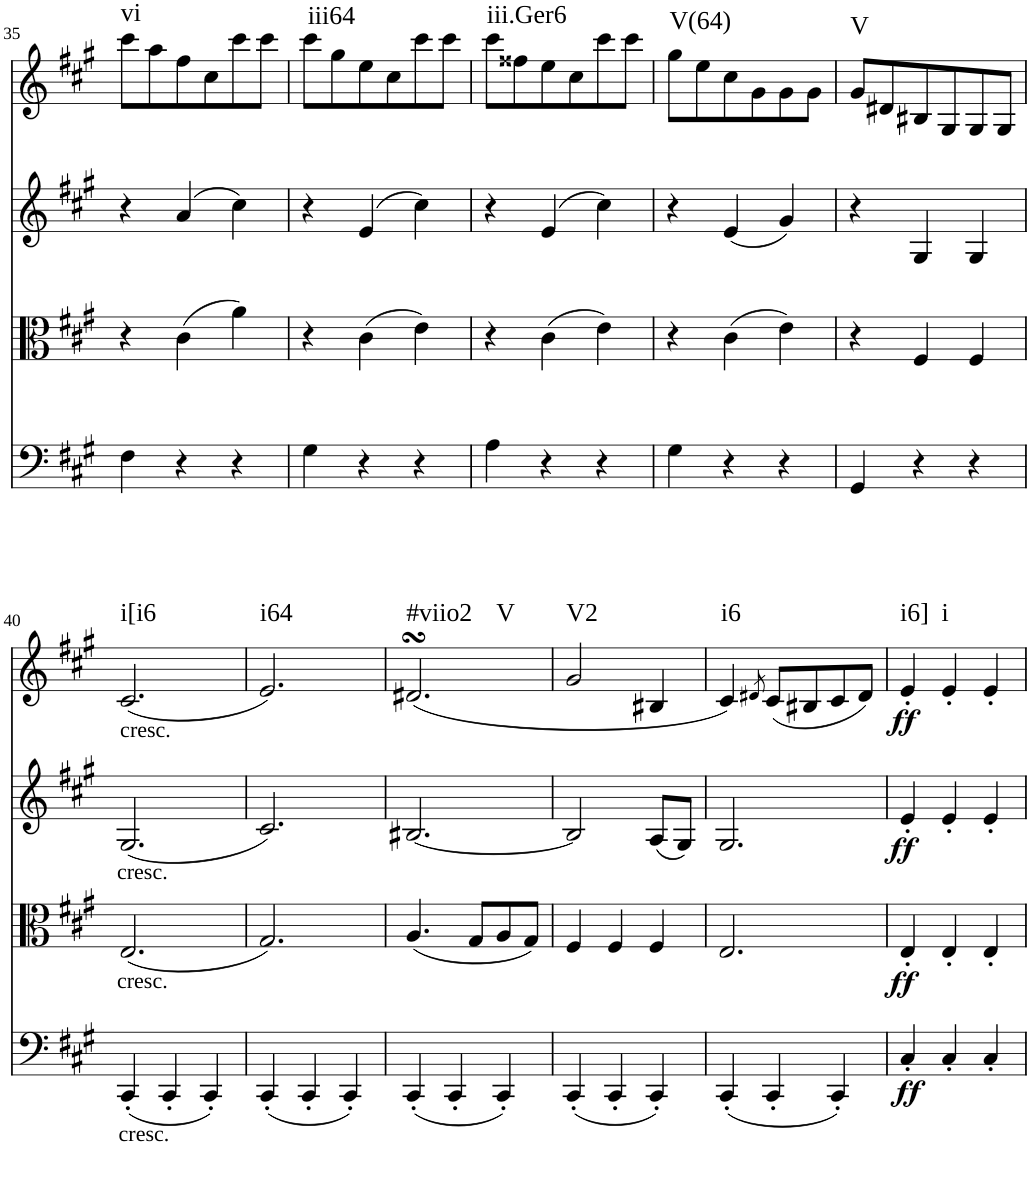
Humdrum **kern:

**kern	**dynam	**kern	**dynam	**kern	**dynam	**kern	**dynam	**harte
*part4	*part4	*part3	*part3	*part2	*part2	*part1	*part1	*part1
*staff4	*staff4	*staff3	*staff3	*staff2	*staff2	*staff1	*staff1	*
*I"Violoncello	*	*I"Viola	*	*I"Violin 2	*	*I"Violin 1	*	*
*I'Vc	*	*I'Vla	*	*I'Vln	*	*I'Vln	*	*
!!LO:PB:g=z
*clefF4	*	*clefC3	*	*clefG2	*	*clefG2	*	*
*k[f#c#g#]	*	*k[f#c#g#]	*	*k[f#c#g#]	*	*k[f#c#g#]	*	*
*M3/4	*	*M3/4	*	*M3/4	*	*M3/4	*	*
=35	=35	=35	=35	=35	=35	=35	=35	=35
!	!	!	!	!	!	!	!	!LO:H:kt=vi
4F#\	.	4r	.	4r	.	8ccc#\L	.	N
.	.	.	.	.	.	8aa\	.	.
4r	.	(4c#\	.	(4a/	.	8ff#\	.	.
.	.	.	.	.	.	8cc#\	.	.
4r	.	4a\)	.	4cc#\)	.	8ccc#\	.	.
.	.	.	.	.	.	8ccc#\J	.	.
=36	=36	=36	=36	=36	=36	=36	=36	=36
!	!	!	!	!	!	!	!	!LO:H:kt=iii64
4G#\	.	4r	.	4r	.	8ccc#\L	.	N
.	.	.	.	.	.	8gg#\	.	.
4r	.	(4c#\	.	(4e/	.	8ee\	.	.
.	.	.	.	.	.	8cc#\	.	.
4r	.	4e\)	.	4cc#\)	.	8ccc#\	.	.
.	.	.	.	.	.	8ccc#\J	.	.
=37	=37	=37	=37	=37	=37	=37	=37	=37
!	!	!	!	!	!	!	!	!LO:H:kt=iii.Ger6
4A\	.	4r	.	4r	.	8ccc#\L	.	N
.	.	.	.	.	.	8ff##X\	.	.
4r	.	(4c#\	.	(4e/	.	8ee\	.	.
.	.	.	.	.	.	8cc#\	.	.
4r	.	4e\)	.	4cc#\)	.	8ccc#\	.	.
.	.	.	.	.	.	8ccc#\J	.	.
=38	=38	=38	=38	=38	=38	=38	=38	=38
!	!	!	!	!	!	!	!	!LO:H:kt=V(64)
4G#\	.	4r	.	4r	.	8gg#\L	.	N
.	.	.	.	.	.	8ee\	.	.
4r	.	(4c#\	.	(4e/	.	8cc#\	.	.
.	.	.	.	.	.	8g#\	.	.
4r	.	4e\)	.	4g#/)	.	8g#\	.	.
.	.	.	.	.	.	8g#\J	.	.
=39	=39	=39	=39	=39	=39	=39	=39	=39
!	!	!	!	!	!	!	!	!LO:H:kt=V
4GG#/	.	4r	.	4r	.	8g#/L	.	N
.	.	.	.	.	.	8d#X/	.	.
4r	.	4F#/	.	4G#/	.	8B#X/	.	.
.	.	.	.	.	.	8G#/	.	.
4r	.	4F#/	.	4G#/	.	8G#/	.	.
.	.	.	.	.	.	8G#/J	.	.
!!LO:LB:g=z
=40	=40	=40	=40	=40	=40	=40	=40	=40
!	!	!	!	!	!	!LO:TX:b:t=cresc.	!	!
!	!	!	!	!LO:TX:b:t=cresc.	!	!	!	!
!	!	!LO:TX:b:t=cresc.	!	!	!	!	!	!
!LO:TX:b:t=cresc.	!	!	!	!	!	!	!	!LO:H:kt=i[i6
(4CC#'/	.	(2.E/	.	(2.G#/	.	(2.c#/	.	N
4CC#'/	.	.	.	.	.	.	.	.
4CC#'/)	.	.	.	.	.	.	.	.
=41	=41	=41	=41	=41	=41	=41	=41	=41
!	!	!	!	!	!	!	!	!LO:H:kt=i64
(4CC#'/	.	2.G#/)	.	2.c#/)	.	2.e/)	.	N
4CC#'/	.	.	.	.	.	.	.	.
4CC#'/)	.	.	.	.	.	.	.	.
=42	=42	=42	=42	=42	=42	=42	=42	=42
!	!	!	!	!	!	!	!	!LO:H:n=1:kt=#viio2
!	!	!	!	!	!	!	!	!LO:H:n=2:kt=V
(4CC#'/	.	(4.A/	.	[2.B#X/	.	(2.d#XsSsS/	.	N N
4CC#'/	.	.	.	.	.	.	.	.
.	.	8G#/L	.	.	.	.	.	.
4CC#'/)	.	8A/	.	.	.	.	.	.
.	.	8G#/J)	.	.	.	.	.	.
=43	=43	=43	=43	=43	=43	=43	=43	=43
!	!	!	!	!	!	!	!	!LO:H:kt=V2
(4CC#'/	.	4F#/	.	2B#/]	.	2g#/	.	N
4CC#'/	.	4F#/	.	.	.	.	.	.
4CC#'/)	.	4F#/	.	(8A/L	.	4B#X/	.	.
.	.	.	.	8G#/J)	.	.	.	.
=44	=44	=44	=44	=44	=44	=44	=44	=44
!	!	!	!	!	!	!	!	!LO:H:kt=i6
(4CC#'/	.	2.E/	.	2.G#/	.	4c#/)	.	N
.	.	.	.	.	.	8qd#X/	.	.
4CC#'/	.	.	.	.	.	(8c#/L	.	.
.	.	.	.	.	.	8B#X/	.	.
4CC#'/)	.	.	.	.	.	8c#/	.	.
.	.	.	.	.	.	8d#/J)	.	.
=45	=45	=45	=45	=45	=45	=45	=45	=45
!	!LO:DY:b	!	!LO:DY:b	!	!LO:DY:b	!	!LO:DY:b	!LO:H:kt=i6]
4C#'/	ff	4E'/	ff	4e'/	ff	4e'/	ff	N
!	!	!	!	!	!	!	!	!LO:H:kt=i
4C#'/	.	4E'/	.	4e'/	.	4e'/	.	N
4C#'/	.	4E'/	.	4e'/	.	4e'/	.	.
=	=	=	=	=	=	=	=	=
*-	*-	*-	*-	*-	*-	*-	*-	*-
